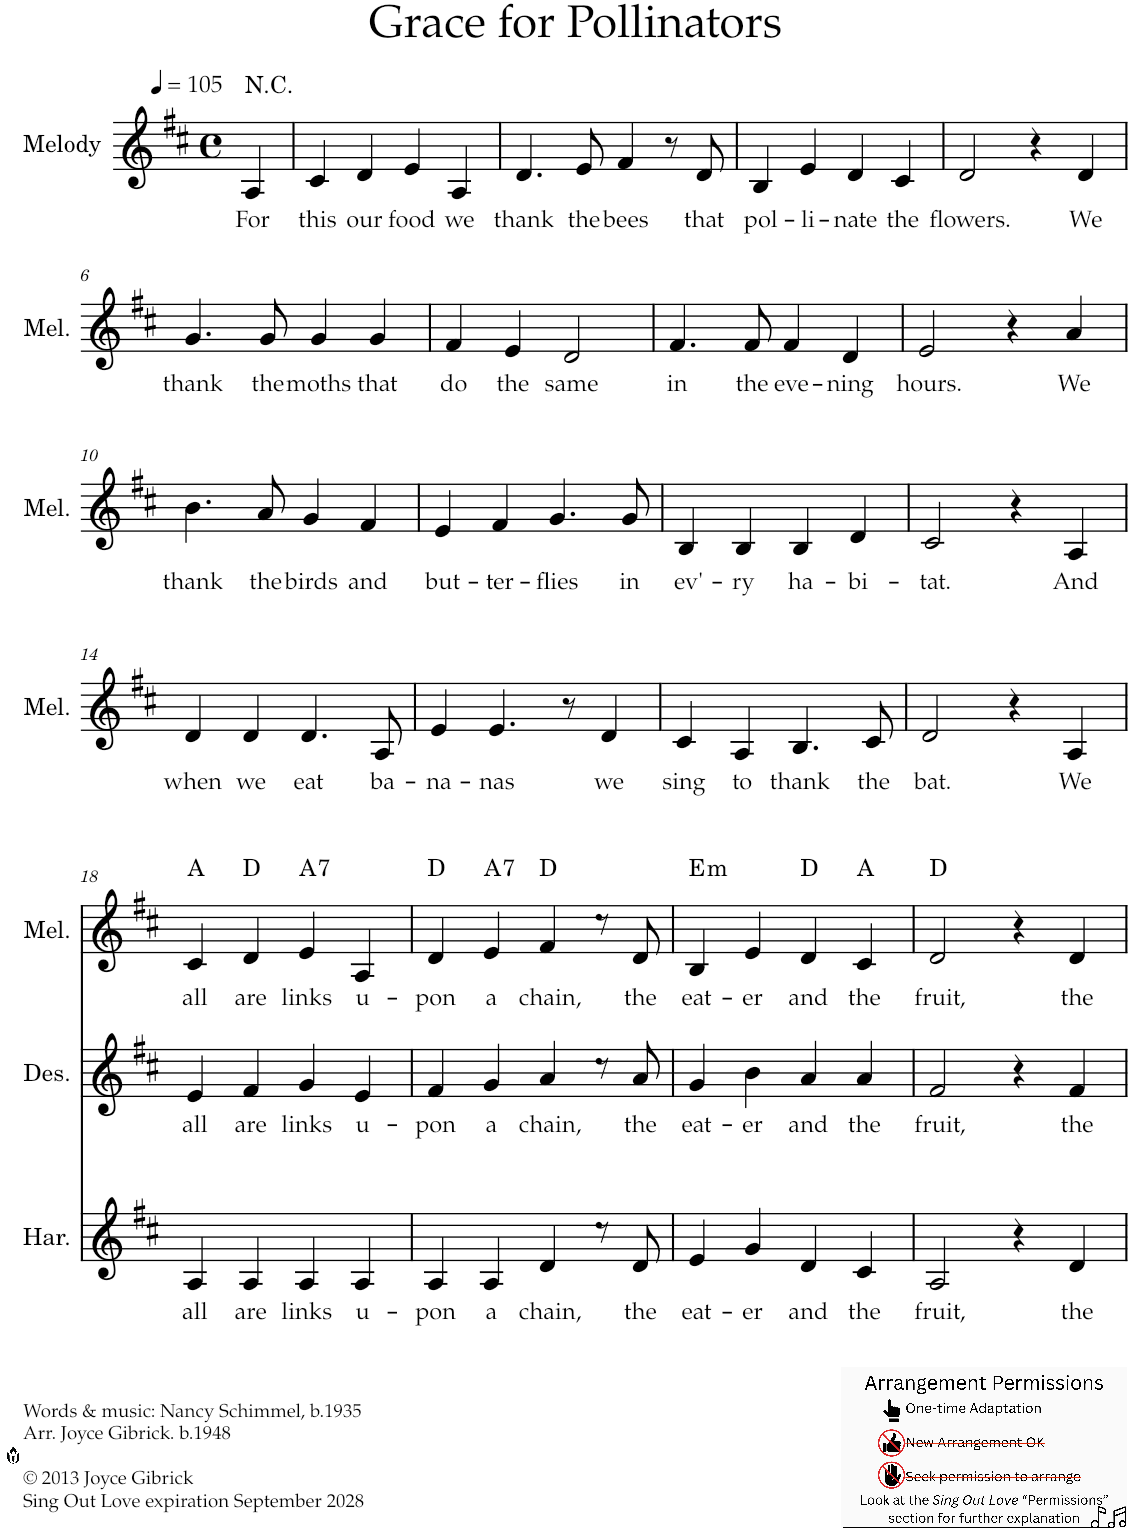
**kern	**text	**kern	**text	**kern	**text	**harte
*part3	*part3	*part2	*part2	*part1	*part1	*part1
*staff3	*staff3	*staff2	*staff2	*staff1	*staff1	*
*I"Harmony	*	*I"Descant	*	*I"Melody	*	*
*I'Har.	*	*I'Des.	*	*I'Mel.	*	*
*stria5	*	*stria5	*	*	*	*
*clefG2	*	*clefG2	*	*clefG2	*	*
*k[f#c#]	*	*k[f#c#]	*	*k[f#c#]	*	*
*M4/4	*	*M4/4	*	*M4/4	*	*
*met(c)	*	*met(c)	*	*met(c)	*	*
*MM105	*	*MM105	*	*MM105	*	*
=1	=1	=1	=1	=1	=1	=1
!	!	!	!	!	!LO:LY:b	!LO:H:kt=N.C.
4rdd	.	4rdd	.	4A/	For	N
=2	=2	=2	=2	=2	=2	=2
!	!	!	!	!	!LO:LY:b	!
1rdd	.	1rdd	.	4c#/	this	.
!	!	!	!	!	!LO:LY:b	!
.	.	.	.	4d/	our	.
!	!	!	!	!	!LO:LY:b	!
.	.	.	.	4e/	food	.
!	!	!	!	!	!LO:LY:b	!
.	.	.	.	4A/	we	.
=3	=3	=3	=3	=3	=3	=3
!	!	!	!	!	!LO:LY:b	!
1rdd	.	1rdd	.	4.d/	thank	.
!	!	!	!	!	!LO:LY:b	!
.	.	.	.	8e/	the	.
!	!	!	!	!	!LO:LY:b	!
.	.	.	.	4f#/	bees	.
.	.	.	.	8r	.	.
!	!	!	!	!	!LO:LY:b	!
.	.	.	.	8d/	that	.
=4	=4	=4	=4	=4	=4	=4
!	!	!	!	!	!LO:LY:b	!
1rdd	.	1rdd	.	4B/	pol-	.
!	!	!	!	!	!LO:LY:b	!
.	.	.	.	4e/	-li-	.
!	!	!	!	!	!LO:LY:b	!
.	.	.	.	4d/	-nate	.
!	!	!	!	!	!LO:LY:b	!
.	.	.	.	4c#/	the	.
=5	=5	=5	=5	=5	=5	=5
!	!	!	!	!	!LO:LY:b	!
1rdd	.	1rdd	.	2d/	flowers.	.
.	.	.	.	4r	.	.
!	!	!	!	!	!LO:LY:b	!
.	.	.	.	4d/	We	.
!!LO:LB:g=z
=6	=6	=6	=6	=6	=6	=6
!	!	!	!	!	!LO:LY:b	!
1rdd	.	1rdd	.	4.g/	thank	.
!	!	!	!	!	!LO:LY:b	!
.	.	.	.	8g/	the	.
!	!	!	!	!	!LO:LY:b	!
.	.	.	.	4g/	moths	.
!	!	!	!	!	!LO:LY:b	!
.	.	.	.	4g/	that	.
=7	=7	=7	=7	=7	=7	=7
!	!	!	!	!	!LO:LY:b	!
1rdd	.	1rdd	.	4f#/	do	.
!	!	!	!	!	!LO:LY:b	!
.	.	.	.	4e/	the	.
!	!	!	!	!	!LO:LY:b	!
.	.	.	.	2d/	same	.
=8	=8	=8	=8	=8	=8	=8
!	!	!	!	!	!LO:LY:b	!
1rdd	.	1rdd	.	4.f#/	in	.
!	!	!	!	!	!LO:LY:b	!
.	.	.	.	8f#/	the	.
!	!	!	!	!	!LO:LY:b	!
.	.	.	.	4f#/	eve-	.
!	!	!	!	!	!LO:LY:b	!
.	.	.	.	4d/	-ning	.
=9	=9	=9	=9	=9	=9	=9
!	!	!	!	!	!LO:LY:b	!
1rdd	.	1rdd	.	2e/	hours.	.
.	.	.	.	4r	.	.
!	!	!	!	!	!LO:LY:b	!
.	.	.	.	4a/	We	.
!!LO:LB:g=z
=10	=10	=10	=10	=10	=10	=10
!	!	!	!	!	!LO:LY:b	!
1rdd	.	1rdd	.	4.b\	thank	.
!	!	!	!	!	!LO:LY:b	!
.	.	.	.	8a/	the	.
!	!	!	!	!	!LO:LY:b	!
.	.	.	.	4g/	birds	.
!	!	!	!	!	!LO:LY:b	!
.	.	.	.	4f#/	and	.
=11	=11	=11	=11	=11	=11	=11
!	!	!	!	!	!LO:LY:b	!
1rdd	.	1rdd	.	4e/	but-	.
!	!	!	!	!	!LO:LY:b	!
.	.	.	.	4f#/	-ter-	.
!	!	!	!	!	!LO:LY:b	!
.	.	.	.	4.g/	-ﬂies	.
!	!	!	!	!	!LO:LY:b	!
.	.	.	.	8g/	in	.
=12	=12	=12	=12	=12	=12	=12
!	!	!	!	!	!LO:LY:b	!
1rdd	.	1rdd	.	4B/	ev'-	.
!	!	!	!	!	!LO:LY:b	!
.	.	.	.	4B/	-ry	.
!	!	!	!	!	!LO:LY:b	!
.	.	.	.	4B/	ha-	.
!	!	!	!	!	!LO:LY:b	!
.	.	.	.	4d/	-bi-	.
=13	=13	=13	=13	=13	=13	=13
!	!	!	!	!	!LO:LY:b	!
1rdd	.	1rdd	.	2c#/	-tat.	.
.	.	.	.	4r	.	.
!	!	!	!	!	!LO:LY:b	!
.	.	.	.	4A/	And	.
!!LO:LB:g=z
=14	=14	=14	=14	=14	=14	=14
!	!	!	!	!	!LO:LY:b	!
1rdd	.	1rdd	.	4d/	when	.
!	!	!	!	!	!LO:LY:b	!
.	.	.	.	4d/	we	.
!	!	!	!	!	!LO:LY:b	!
.	.	.	.	4.d/	eat	.
!	!	!	!	!	!LO:LY:b	!
.	.	.	.	8A/	ba-	.
=15	=15	=15	=15	=15	=15	=15
!	!	!	!	!	!LO:LY:b	!
1rdd	.	1rdd	.	4e/	-na-	.
!	!	!	!	!	!LO:LY:b	!
.	.	.	.	4.e/	-nas	.
.	.	.	.	8r	.	.
!	!	!	!	!	!LO:LY:b	!
.	.	.	.	4d/	we	.
=16	=16	=16	=16	=16	=16	=16
!	!	!	!	!	!LO:LY:b	!
1rdd	.	1rdd	.	4c#/	sing	.
!	!	!	!	!	!LO:LY:b	!
.	.	.	.	4A/	to	.
!	!	!	!	!	!LO:LY:b	!
.	.	.	.	4.B/	thank	.
!	!	!	!	!	!LO:LY:b	!
.	.	.	.	8c#/	the	.
=17	=17	=17	=17	=17	=17	=17
*clefF4	*	*	*	*	*	*
!	!	!	!	!	!LO:LY:b	!
1rF	.	1rdd	.	2d/	bat.	.
.	.	.	.	4r	.	.
!	!	!	!	!	!LO:LY:b	!
.	.	.	.	4A/	We	.
!!LO:LB:g=z
=18	=18	=18	=18	=18	=18	=18
*clefG2	*	*	*	*	*	*
!	!LO:LY:b	!	!LO:LY:b	!	!LO:LY:b	!
4A/	all	4e/	all	4c#/	all	A:maj
!	!LO:LY:b	!	!LO:LY:b	!	!LO:LY:b	!
4A/	are	4f#/	are	4d/	are	D:maj
!	!LO:LY:b	!	!LO:LY:b	!	!LO:LY:b	!LO:H:kt=7
4A/	links	4g/	links	4e/	links	A:7
!	!LO:LY:b	!	!LO:LY:b	!	!LO:LY:b	!
4A/	u-	4e/	u-	4A/	u-	.
=19	=19	=19	=19	=19	=19	=19
!	!LO:LY:b	!	!LO:LY:b	!	!LO:LY:b	!
4A/	pon	4f#/	-pon	4d/	-pon	D:maj
!	!LO:LY:b	!	!LO:LY:b	!	!LO:LY:b	!LO:H:kt=7
4A/	a	4g/	a	4e/	a	A:7
!	!LO:LY:b	!	!LO:LY:b	!	!LO:LY:b	!
4d/	chain,	4a/	chain,	4f#/	chain,	D:maj
8rcc	.	8rcc	.	8rcc	.	.
!	!LO:LY:b	!	!LO:LY:b	!	!LO:LY:b	!
8d/	the	8a/	the	8d/	the	.
=20	=20	=20	=20	=20	=20	=20
!	!LO:LY:b	!	!LO:LY:b	!	!LO:LY:b	!LO:H:kt=m
4e/	eat-	4g/	eat-	4B/	eat-	E:min
!	!LO:LY:b	!	!LO:LY:b	!	!LO:LY:b	!
4g/	-er	4b\	-er	4e/	-er	.
!	!LO:LY:b	!	!LO:LY:b	!	!LO:LY:b	!
4d/	and	4a/	and	4d/	and	D:maj
!	!LO:LY:b	!	!LO:LY:b	!	!LO:LY:b	!
4c#/	the	4a/	the	4c#/	the	A:maj
=21	=21	=21	=21	=21	=21	=21
!	!LO:LY:b	!	!LO:LY:b	!	!LO:LY:b	!
2A/	fruit,	2f#/	fruit,	2d/	fruit,	D:maj
4r	.	4r	.	4r	.	.
!	!LO:LY:b	!	!LO:LY:b	!	!LO:LY:b	!
4d/	the	4f#/	the	4d/	the	.
=	=	=	=	=	=	=
*-	*-	*-	*-	*-	*-	*-
